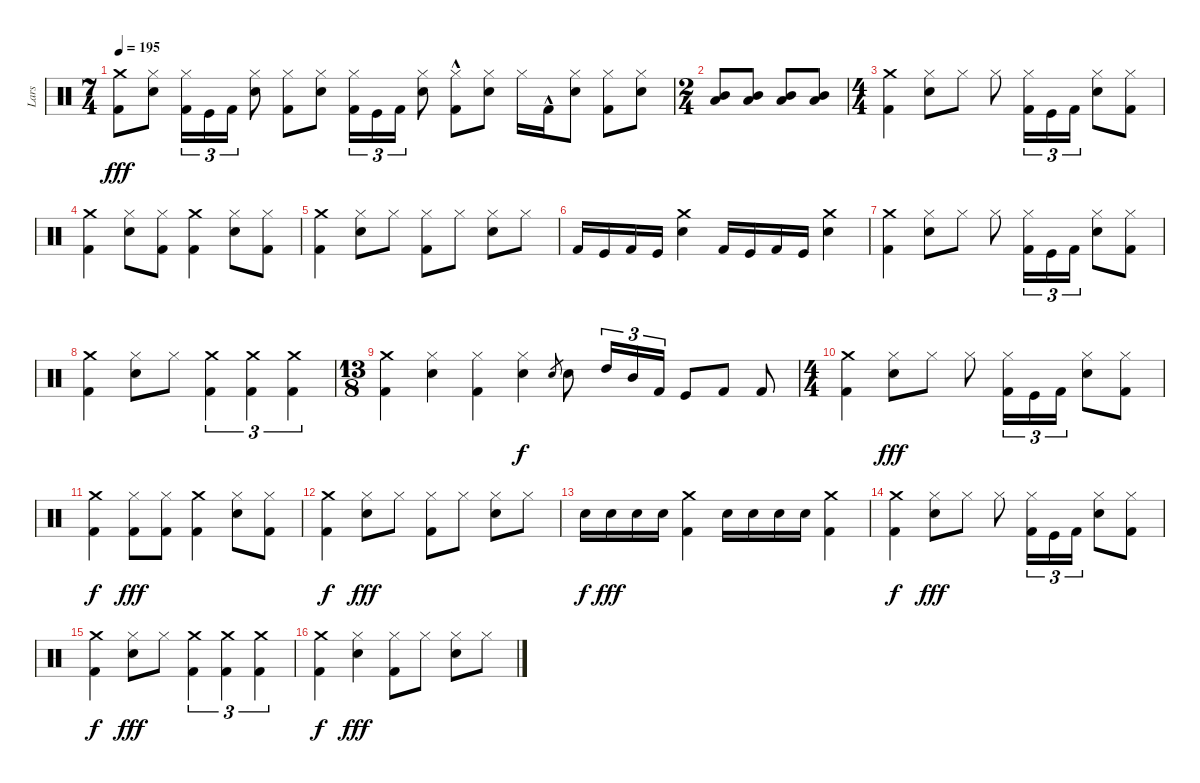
\track ("Lars" "Lars") {instrument percussion}
\staff {score}
\articulation defaults
\ts (7 4)
\tempo 195
\clef neutral
\ks c
("Crash medium (hit)" "Kick (hit) 2").8{dy fff} ("Snare (hit) 2" "Hi-Hat (closed)").8 ("Hi-Hat (closed)" "Kick (hit) 2").16{tu (3 2)} "Kick (hit)".16{tu (3 2)} "Kick (hit) 2".16{tu (3 2)} ("Snare (hit) 2" "Hi-Hat (closed)").8 ("Hi-Hat (closed)" "Kick (hit) 2").8 ("Snare (hit) 2" "Hi-Hat (closed)").8 ("Hi-Hat (closed)" "Kick (hit) 2").16{tu (3 2)} "Kick (hit)".16{tu (3 2)} "Kick (hit) 2".16{tu (3 2)} ("Snare (hit) 2" "Hi-Hat (closed)").8 ("Hi-Hat (closed)" "Kick (hit) 2"{hac}).8 ("Snare (hit) 2" "Hi-Hat (closed)").8 "Hi-Hat (closed)".16 "Kick (hit) 2"{hac}.16 ("Snare (hit) 2" "Hi-Hat (closed)").8 ("Hi-Hat (closed)" "Kick (hit) 2").8 ("Snare (hit) 2" "Hi-Hat (closed)").8 |
\ts (2 4)
("Mid Tom (hit)" "Low Tom (hit)").8 ("Low Tom (hit)" "Mid Tom (hit)").8 ("Mid Tom (hit)" "Low Tom (hit)").8 ("Low Tom (hit)" "Mid Tom (hit)").8 |
\ts (4 4)
("Kick (hit) 2" "Crash medium (hit)").4 ("Hi-Hat (closed)" "Snare (hit) 2").8 "Hi-Hat (closed)".8 "Hi-Hat (closed)".8 ("Hi-Hat (closed)" "Kick (hit) 2").16{tu (3 2)} "Kick (hit)".16{tu (3 2)} "Kick (hit) 2".16{tu (3 2)} ("Snare (hit) 2" "Hi-Hat (closed)").8 ("Hi-Hat (closed)" "Kick (hit) 2").8 |
("Kick (hit) 2" "Crash medium (hit)").4 ("Hi-Hat (closed)" "Snare (hit) 2").8 ("Kick (hit) 2" "Hi-Hat (closed)").8 ("Crash medium (hit)" "Kick (hit) 2").4 ("Hi-Hat (closed)" "Snare (hit) 2").8 ("Kick (hit) 2" "Hi-Hat (closed)").8 |
("Kick (hit) 2" "Crash medium (hit)").4 ("Hi-Hat (closed)" "Snare (hit) 2").8 "Hi-Hat (closed)".8 ("Hi-Hat (closed)" "Kick (hit) 2").8 "Hi-Hat (closed)".8 ("Snare (hit) 2" "Hi-Hat (closed)").8 "Hi-Hat (closed)".8 |
"Kick (hit) 2".16 "Kick (hit)".16 "Kick (hit) 2".16 "Kick (hit)".16 ("Crash medium (hit)" "Snare (hit) 2").4 "Kick (hit) 2".16 "Kick (hit)".16 "Kick (hit) 2".16 "Kick (hit)".16 ("Snare (hit) 2" "Crash medium (hit)").4 |
("Kick (hit) 2" "Crash medium (hit)").4 ("Snare (hit) 2" "Hi-Hat (closed)").8 "Hi-Hat (closed)".8 "Hi-Hat (closed)".8 ("Kick (hit) 2" "Hi-Hat (closed)").16{tu (3 2)} "Kick (hit)".16{tu (3 2)} "Kick (hit) 2".16{tu (3 2)} ("Snare (hit) 2" "Hi-Hat (closed)").8 ("Kick (hit) 2" "Hi-Hat (closed)").8 |
("Kick (hit) 2" "Crash medium (hit)").4 ("Hi-Hat (closed)" "Snare (hit) 2").8 "Hi-Hat (closed)".8 ("Kick (hit) 2" "Crash medium (hit)").4{tu (3 2)} ("Kick (hit) 2" "Crash medium (hit)").4{tu (3 2)} ("Kick (hit) 2" "Crash medium (hit)").4{tu (3 2)} |
\ts (13 8)
("Kick (hit) 2" "Crash medium (hit)").4 ("Hi-Hat (closed)" "Snare (hit) 2").4 ("Hi-Hat (closed)" "Kick (hit) 2").4 ("Snare (hit) 2" "Hi-Hat (closed)").4{dy f} "Snare (hit) 2".8{gr} "Snare (hit) 2".8 "High Tom (hit)".16{tu (3 2)} "Mid Tom (hit)".16{tu (3 2)} "Kick (hit) 2".16{tu (3 2)} "Kick (hit)".8 "Kick (hit) 2".8 "Kick (hit) 2".8 |
\ts (4 4)
("Kick (hit) 2" "Crash medium (hit)").4 ("Snare (hit) 2" "Hi-Hat (closed)").8{dy fff} "Hi-Hat (closed)".8 "Hi-Hat (closed)".8 ("Kick (hit) 2" "Hi-Hat (closed)").16{tu (3 2)} "Kick (hit)".16{tu (3 2)} "Kick (hit) 2".16{tu (3 2)} ("Snare (hit) 2" "Hi-Hat (closed)").8 ("Kick (hit) 2" "Hi-Hat (closed)").8 |
("Kick (hit) 2" "Crash medium (hit)").4{dy f} ("Hi-Hat (closed)" "Kick (hit) 2").8{dy fff} ("Kick (hit) 2" "Hi-Hat (closed)").8 ("Crash medium (hit)" "Kick (hit) 2").4 ("Hi-Hat (closed)" "Snare (hit) 2").8 ("Kick (hit) 2" "Hi-Hat (closed)").8 |
("Kick (hit) 2" "Crash medium (hit)").4{dy f} ("Hi-Hat (closed)" "Snare (hit) 2").8{dy fff} "Hi-Hat (closed)".8 ("Hi-Hat (closed)" "Kick (hit) 2").8 "Hi-Hat (closed)".8 ("Snare (hit) 2" "Hi-Hat (closed)").8 "Hi-Hat (closed)".8 |
"Snare (hit) 2".16{dy f} "Snare (hit) 2".16{dy fff} "Snare (hit) 2".16 "Snare (hit) 2".16 ("Kick (hit) 2" "Crash medium (hit)").4 "Snare (hit) 2".16 "Snare (hit) 2".16 "Snare (hit) 2".16 "Snare (hit) 2".16 ("Kick (hit) 2" "Crash medium (hit)").4 |
("Kick (hit) 2" "Crash medium (hit)").4{dy f} ("Snare (hit) 2" "Hi-Hat (closed)").8{dy fff} "Hi-Hat (closed)".8 "Hi-Hat (closed)".8 ("Kick (hit) 2" "Hi-Hat (closed)").16{tu (3 2)} "Kick (hit)".16{tu (3 2)} "Kick (hit) 2".16{tu (3 2)} ("Snare (hit) 2" "Hi-Hat (closed)").8 ("Kick (hit) 2" "Hi-Hat (closed)").8 |
("Kick (hit) 2" "Crash medium (hit)").4{dy f} ("Hi-Hat (closed)" "Snare (hit) 2").8{dy fff} "Hi-Hat (closed)".8 ("Kick (hit) 2" "Crash medium (hit)").4{tu (3 2)} ("Kick (hit) 2" "Crash medium (hit)").4{tu (3 2)} ("Kick (hit) 2" "Crash medium (hit)").4{tu (3 2)} |
("Kick (hit) 2" "Crash medium (hit)").4{dy f} ("Hi-Hat (closed)" "Snare (hit) 2").4{dy fff} ("Hi-Hat (closed)" "Kick (hit) 2").8 "Hi-Hat (closed)".8 ("Snare (hit) 2" "Hi-Hat (closed)").8 "Hi-Hat (closed)".8
